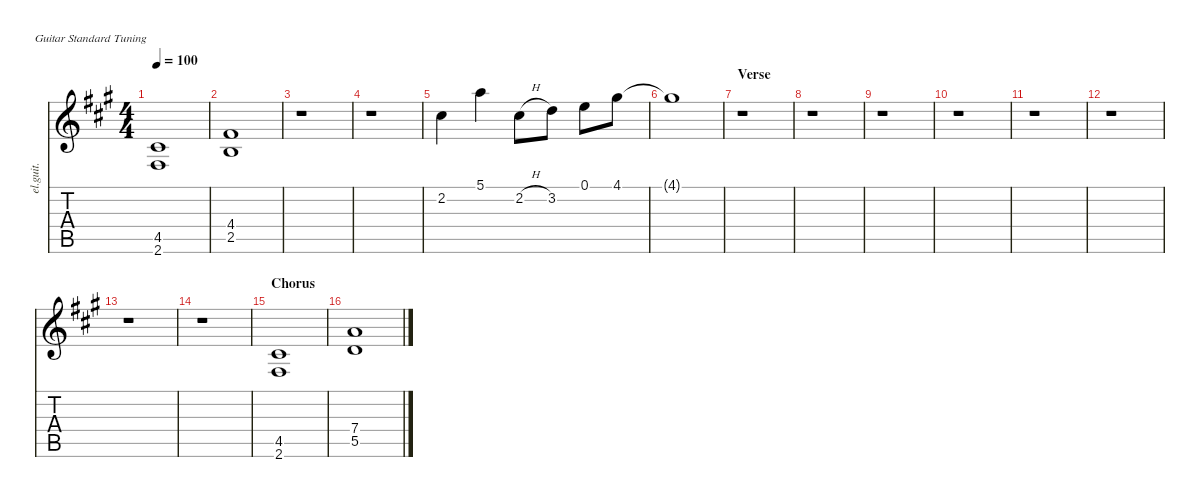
\defaultSystemsLayout 4
\hideDynamics
\bracketExtendMode nobrackets
\otherSystemsTrackNameOrientation horizontal
\track ("Lead Guitar" "el.guit.") {instrument electricguitarclean}
\staff {score tabs}
\tuning (E4 B3 G3 D3 A2 E2)
\ts (4 4)
\tempo 100
\clef g2
\ks a
(4.5{acc #} 2.6{acc #}).1{dy f beam Up} |
(4.4{acc #} 2.5{acc forcenatural}).1{beam Up} |
r.1{beam Down} |
r.1{beam Down} |
2.2{acc #}.4{beam Down} 5.1{acc forcenatural}.4{beam Down} 2.2{h acc #}.8{beam Down} 3.2{acc forcenatural}.8{beam Down} 0.1{acc forcenatural}.8{beam Down} 4.1{acc #}.8{beam Down} |
4.1{t acc #}.1{beam Down} |
\section ("" "Verse")
r.1{beam Down} |
r.1{beam Down} |
r.1{beam Down} |
r.1{beam Down} |
r.1{beam Down} |
r.1{beam Down} |
r.1{beam Down} |
r.1{beam Down} |
\section ("" "Chorus")
(4.5{acc #} 2.6{acc #}).1{beam Up} |
(7.4{acc forcenatural} 5.5{acc forcenatural}).1{beam Up}
